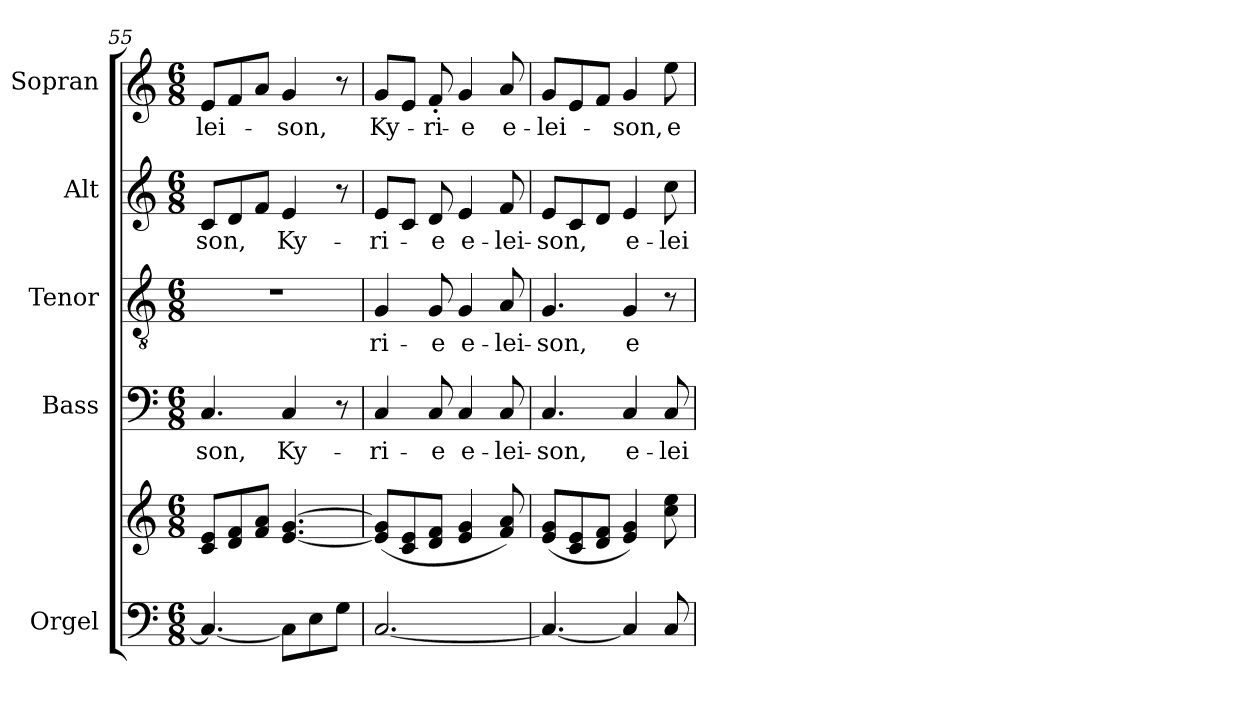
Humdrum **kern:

**kern	**kern	**kern	**text	**kern	**text	**kern	**text	**kern	**text
*part5	*part5	*part4	*part4	*part3	*part3	*part2	*part2	*part1	*part1
*staff6	*staff5	*staff4	*staff4	*staff3	*staff3	*staff2	*staff2	*staff1	*staff1
*I"Orgel	*	*I"Bass	*	*I"Tenor	*	*I"Alt	*	*I"Sopran	*
*I'Org.	*	*I'B.	*	*I'T.	*	*I'A.	*	*I'S.	*
*clefF4	*clefG2	*clefF4	*	*clefGv2	*	*clefG2	*	*clefG2	*
*k[]	*k[]	*k[]	*	*k[]	*	*k[]	*	*k[]	*
*C:	*C:	*C:	*	*C:	*	*C:	*	*C:	*
*M6/8	*M6/8	*M6/8	*	*M6/8	*	*M6/8	*	*M6/8	*
=55	=55	=55	=55	=55	=55	=55	=55	=55	=55
!	!	!	!LO:LY:b	!	!	!	!LO:LY:b	!	!LO:LY:b
4.C/_	8c/ 8e/L	4.C/	-son,	2.r	.	8c/L	-son,	8e/L	-lei-
.	8d/ 8f/	.	.	.	.	8d/	.	8f/	.
.	8f/ 8a/J	.	.	.	.	8f/J	.	8a/J	.
!	!	!	!LO:LY:b	!	!	!	!LO:LY:b	!	!LO:LY:b
8C\L]	[4.e/ [4.g/	4C/	Ky-	.	.	4e/	Ky-	4g/	-son,
8E\	.	.	.	.	.	.	.	.	.
8G\J	.	8r	.	.	.	8r	.	8r	.
=56	=56	=56	=56	=56	=56	=56	=56	=56	=56
!	!	!	!LO:LY:b	!	!LO:LY:b	!	!LO:LY:b	!	!LO:LY:b
[2.C/	(<8e/] 8g/]L	4C/	-ri-	4G/	-ri-	8e/L	-ri-	8g/L	Ky-
.	8c/ 8e/	.	.	.	.	8c/J	.	8e/J	.
!	!	!	!LO:LY:b	!	!LO:LY:b	!	!LO:LY:b	!	!LO:LY:b
.	8d/ 8f/J	8C/	-e	8G/	-e	8d/	-e	8f'</	-ri-
!	!	!	!LO:LY:b	!	!LO:LY:b	!	!LO:LY:b	!	!LO:LY:b
.	4e/ 4g/	4C/	e-	4G/	e-	4e/	e-	4g/	-e
!	!	!	!LO:LY:b	!	!LO:LY:b	!	!LO:LY:b	!	!LO:LY:b
.	8f/ 8a/)	8C/	-lei-	8A/	-lei-	8f/	-lei-	8a/	e-
=57	=57	=57	=57	=57	=57	=57	=57	=57	=57
!	!	!	!LO:LY:b	!	!LO:LY:b	!	!LO:LY:b	!	!LO:LY:b
4.C/_	(<8e/ 8g/L	4.C/	-son,	4.G/	-son,	8e/L	-son,	8g/L	-lei-
.	8c/ 8e/	.	.	.	.	8c/	.	8e/	.
.	8d/ 8f/J	.	.	.	.	8d/J	.	8f/J	.
!	!	!	!LO:LY:b	!	!LO:LY:b	!	!LO:LY:b	!	!LO:LY:b
4C/]	4e/ 4g/)	4C/	e-	4G/	e-	4e/	e-	4g/	-son,
!	!	!	!LO:LY:b	!	!	!	!LO:LY:b	!	!LO:LY:b
8C/	8cc\ 8ee\	8C/	-lei-	8r	.	8cc\	-lei-	8ee\	e-
=	=	=	=	=	=	=	=	=	=
*-	*-	*-	*-	*-	*-	*-	*-	*-	*-
